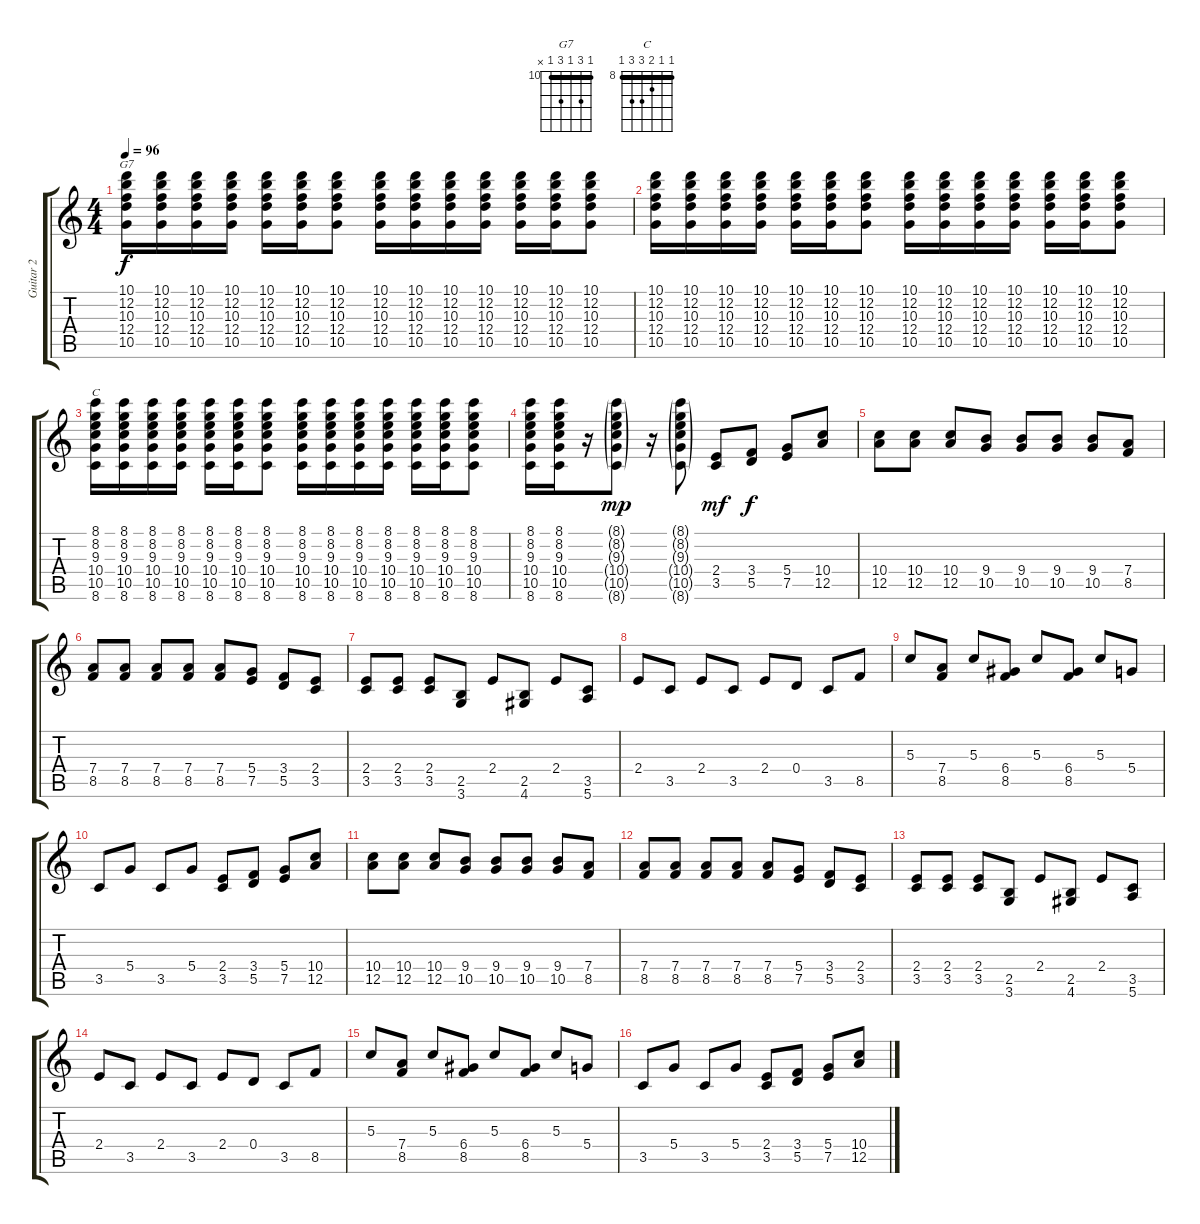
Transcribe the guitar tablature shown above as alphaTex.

\track ("Guitar 2" "Guitar 2") {instrument distortionguitar}
\staff {score tabs}
\tuning (E4 B3 G3 D3 A2 E2) {hide}
\chord ("G7" 10 12 10 12 10 x) {firstfret 10 barre 10}
\chord ("C" 8 8 9 10 10 8) {firstfret 8 barre 8}
\ts (4 4)
\tempo 96
\clef g2
\ks c
(10.1 12.2 10.3 12.4 10.5).16{ch "G7" dy f} (10.1 12.2 10.3 12.4 10.5).16 (10.1 12.2 10.3 12.4 10.5).16 (10.1 12.2 10.3 12.4 10.5).16 (10.1 12.2 10.3 12.4 10.5).16 (10.1 12.2 10.3 12.4 10.5).16 (10.1 12.2 10.3 12.4 10.5).8 (10.1 12.2 10.3 12.4 10.5).16 (10.1 12.2 10.3 12.4 10.5).16 (10.1 12.2 10.3 12.4 10.5).16 (10.1 12.2 10.3 12.4 10.5).16 (10.1 12.2 10.3 12.4 10.5).16 (10.1 12.2 10.3 12.4 10.5).16 (10.1 12.2 10.3 12.4 10.5).8 |
(10.1 12.2 10.3 12.4 10.5).16 (10.1 12.2 10.3 12.4 10.5).16 (10.1 12.2 10.3 12.4 10.5).16 (10.1 12.2 10.3 12.4 10.5).16 (10.1 12.2 10.3 12.4 10.5).16 (10.1 12.2 10.3 12.4 10.5).16 (10.1 12.2 10.3 12.4 10.5).8 (10.1 12.2 10.3 12.4 10.5).16 (10.1 12.2 10.3 12.4 10.5).16 (10.1 12.2 10.3 12.4 10.5).16 (10.1 12.2 10.3 12.4 10.5).16 (10.1 12.2 10.3 12.4 10.5).16 (10.1 12.2 10.3 12.4 10.5).16 (10.1 12.2 10.3 12.4 10.5).8 |
(8.1 8.2 9.3 10.4 10.5 8.6).16{ch "C"} (8.1 8.2 9.3 10.4 10.5 8.6).16 (8.1 8.2 9.3 10.4 10.5 8.6).16 (8.1 8.2 9.3 10.4 10.5 8.6).16 (8.1 8.2 9.3 10.4 10.5 8.6).16 (8.1 8.2 9.3 10.4 10.5 8.6).16 (8.1 8.2 9.3 10.4 10.5 8.6).8 (8.1 8.2 9.3 10.4 10.5 8.6).16 (8.1 8.2 9.3 10.4 10.5 8.6).16 (8.1 8.2 9.3 10.4 10.5 8.6).16 (8.1 8.2 9.3 10.4 10.5 8.6).16 (8.1 8.2 9.3 10.4 10.5 8.6).16 (8.1 8.2 9.3 10.4 10.5 8.6).16 (8.1 8.2 9.3 10.4 10.5 8.6).8 |
(8.1 8.2 9.3 10.4 10.5 8.6).16 (8.1 8.2 9.3 10.4 10.5 8.6).16 r.16 (8.1{g} 8.2{g} 9.3{g} 10.4{g} 10.5{g} 8.6{g}).8{dy mp} r.16 (8.1{g} 8.2{g} 9.3{g} 10.4{g} 10.5{g} 8.6{g}).8 (2.4 3.5).8{dy mf} (3.4 5.5).8{dy f} (5.4 7.5).8 (10.4 12.5).8 |
(10.4 12.5).8 (10.4 12.5).8 (10.4 12.5).8 (9.4 10.5).8 (9.4 10.5).8 (9.4 10.5).8 (9.4 10.5).8 (7.4 8.5).8 |
(7.4 8.5).8 (7.4 8.5).8 (7.4 8.5).8 (7.4 8.5).8 (7.4 8.5).8 (5.4 7.5).8 (3.4 5.5).8 (2.4 3.5).8 |
(2.4 3.5).8 (2.4 3.5).8 (2.4 3.5).8 (2.5 3.6).8 2.4.8 (2.5 4.6).8 2.4.8 (3.5 5.6).8 |
2.4.8 3.5.8 2.4.8 3.5.8 2.4.8 0.4.8 3.5.8 8.5.8 |
5.3.8 (7.4 8.5).8 5.3.8 (6.4 8.5).8 5.3.8 (6.4 8.5).8 5.3.8 5.4.8 |
3.5.8 5.4.8 3.5.8 5.4.8 (2.4 3.5).8 (3.4 5.5).8 (5.4 7.5).8 (10.4 12.5).8 |
(10.4 12.5).8 (10.4 12.5).8 (10.4 12.5).8 (9.4 10.5).8 (9.4 10.5).8 (9.4 10.5).8 (9.4 10.5).8 (7.4 8.5).8 |
(7.4 8.5).8 (7.4 8.5).8 (7.4 8.5).8 (7.4 8.5).8 (7.4 8.5).8 (5.4 7.5).8 (3.4 5.5).8 (2.4 3.5).8 |
(2.4 3.5).8 (2.4 3.5).8 (2.4 3.5).8 (2.5 3.6).8 2.4.8 (2.5 4.6).8 2.4.8 (3.5 5.6).8 |
2.4.8 3.5.8 2.4.8 3.5.8 2.4.8 0.4.8 3.5.8 8.5.8 |
5.3.8 (7.4 8.5).8 5.3.8 (6.4 8.5).8 5.3.8 (6.4 8.5).8 5.3.8 5.4.8 |
3.5.8 5.4.8 3.5.8 5.4.8 (2.4 3.5).8 (3.4 5.5).8 (5.4 7.5).8 (10.4 12.5).8
